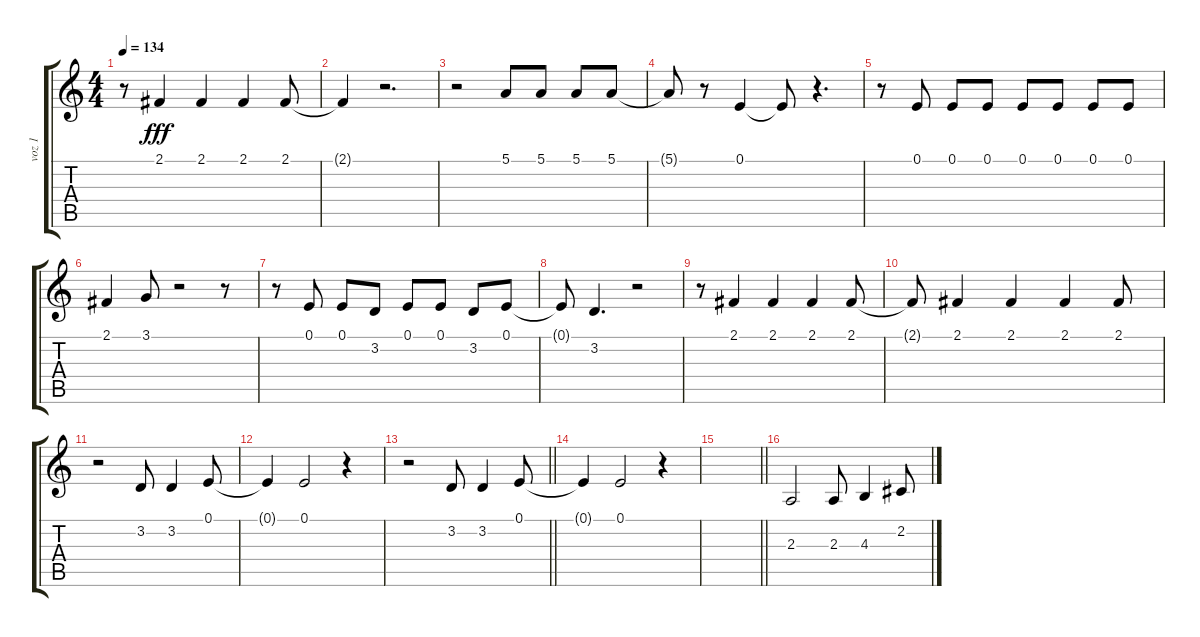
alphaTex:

\track ("voz 1" "voz 1") {instrument flute}
\staff {score tabs}
\tuning (E4 B3 G3 D3 A2 E2) {hide}
\ts (4 4)
\tempo 134
\clef g2
\ks c
r.8{dy fff} 2.1.4 2.1.4 2.1.4 2.1.8 |
2.1{t}.4 r.2{d} |
r.2 5.1.8 5.1.8 5.1.8 5.1.8 |
5.1{t}.8 r.8 0.1.4 0.1{t}.8 r.4{d} |
r.8 0.1.8 0.1.8 0.1.8 0.1.8 0.1.8 0.1.8 0.1.8 |
2.1.4 3.1.8 r.2 r.8 |
r.8 0.1.8 0.1.8 3.2.8 0.1.8 0.1.8 3.2.8 0.1.8 |
0.1{t}.8 3.2.4{d} r.2 |
r.8 2.1.4 2.1.4 2.1.4 2.1.8 |
2.1{t}.8 2.1.4 2.1.4 2.1.4 2.1.8 |
r.2 3.2.8 3.2.4 0.1.8 |
0.1{t}.4 0.1.2 r.4 |
\barLineRight lightlight
r.2 3.2.8 3.2.4 0.1.8 |
0.1{t}.4 0.1.2 r.4 |
\barLineRight lightlight
|
2.3.2 2.3.8 4.3.4 2.2.8
